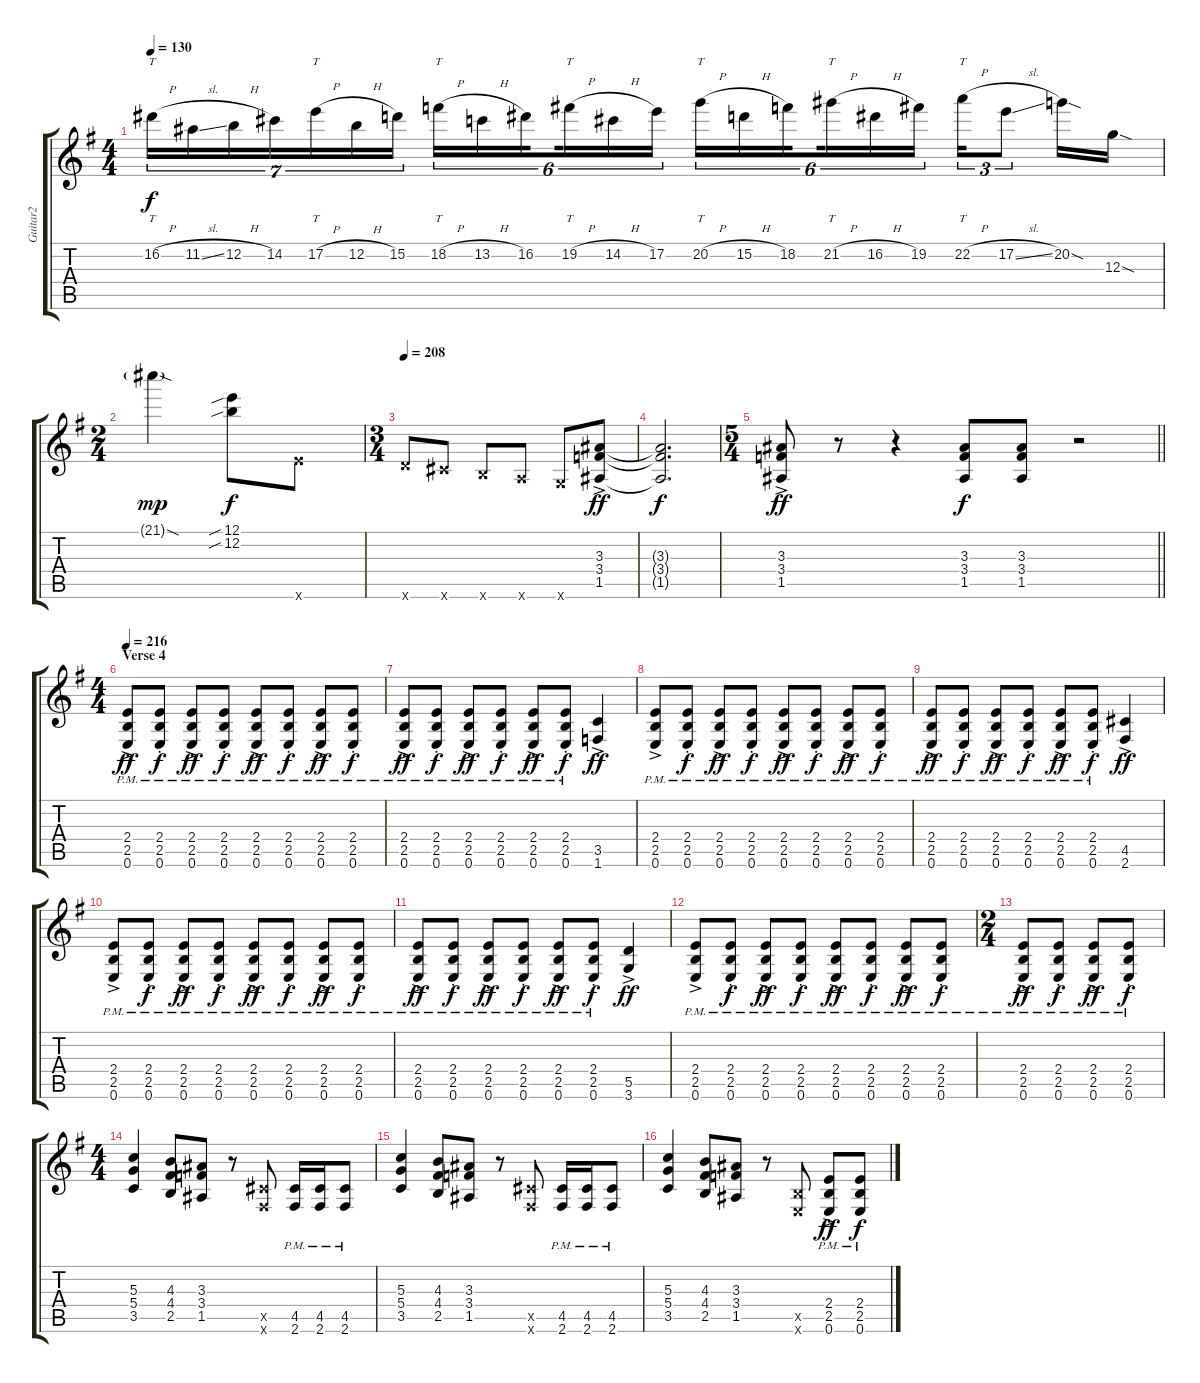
\track ("Guitar2" "Guitar2") {instrument distortionguitar}
\staff {score tabs}
\tuning (E4 B3 G3 D3 A2 E2) {hide}
\ts (4 4)
\tempo 130
\clef g2
\ks eminor
16.2{h}.16{tt tu (7 4) dy f} 11.2{sl}.16{tu (7 4)} 12.2{h}.16{tu (7 4)} 14.2.16{tu (7 4)} 17.2{h}.16{tt tu (7 4)} 12.2{h}.16{tu (7 4)} 15.2.16{tu (7 4)} 18.2{h}.16{tt tu (6 4)} 13.2{h}.16{tu (6 4)} 16.2.16{tu (6 4) beam splitsecondary} 19.2{h}.16{tt tu (6 4)} 14.2{h}.16{tu (6 4)} 17.2.16{tu (6 4)} 20.2{h}.16{tt tu (6 4)} 15.2{h}.16{tu (6 4)} 18.2.16{tu (6 4) beam splitsecondary} 21.2{h}.16{tt tu (6 4)} 16.2{h}.16{tu (6 4)} 19.2.16{tu (6 4)} 22.2{h}.16{tt tu (3 2)} 17.2{sl}.8{tu (3 2)} 20.2{sod}.16 12.3{sod}.16 |
\ts (2 4)
21.1{sod g}.4{dy mp} (12.1{sib} 12.2{sib}).8{dy f} 12.6{x}.8 |
\ts (3 4)
\tempo 208
10.6{x}.8 9.6{x}.8 7.6{x}.8 5.6{x}.8 3.6{x}.8 (3.3{ac} 3.4{ac} 1.5{ac}).8{dy ff} |
(3.3{t} 3.4{t} 1.5{t}).2{d dy f} |
\ts (5 4)
\barLineRight lightlight
(3.3{ac} 3.4{ac} 1.5{ac}).8{dy ff volume 13} r.8 r.4 (3.3 3.4 1.5).8{dy f} (3.3 3.4 1.5).8 r.2 |
\ts (4 4)
\section ("" "Verse 4")
\tempo 216
(2.4{ac pm} 2.5{ac pm} 0.6{ac pm}).8{dy ff} (2.4{pm st} 2.5{pm st} 0.6{pm st}).8{dy f} (2.4{ac pm} 2.5{ac pm} 0.6{ac pm}).8{dy ff} (2.4{pm st} 2.5{pm st} 0.6{pm st}).8{dy f} (2.4{ac pm} 2.5{ac pm} 0.6{ac pm}).8{dy ff} (2.4{pm st} 2.5{pm st} 0.6{pm st}).8{dy f} (2.4{ac pm} 2.5{ac pm} 0.6{ac pm}).8{dy ff} (2.4{pm st} 2.5{pm st} 0.6{pm st}).8{dy f} |
(2.4{ac pm} 2.5{ac pm} 0.6{ac pm}).8{dy ff} (2.4{pm st} 2.5{pm st} 0.6{pm st}).8{dy f} (2.4{ac pm} 2.5{ac pm} 0.6{ac pm}).8{dy ff} (2.4{pm st} 2.5{pm st} 0.6{pm st}).8{dy f} (2.4{ac pm} 2.5{ac pm} 0.6{ac pm}).8{dy ff} (2.4{pm st} 2.5{pm st} 0.6{pm st}).8{dy f} (3.5{ac} 1.6{ac}).4{dy ff} |
(2.4{ac pm} 2.5{ac pm} 0.6{ac pm}).8 (2.4{pm st} 2.5{pm st} 0.6{pm st}).8{dy f} (2.4{ac pm} 2.5{ac pm} 0.6{ac pm}).8{dy ff} (2.4{pm st} 2.5{pm st} 0.6{pm st}).8{dy f} (2.4{ac pm} 2.5{ac pm} 0.6{ac pm}).8{dy ff} (2.4{pm st} 2.5{pm st} 0.6{pm st}).8{dy f} (2.4{ac pm} 2.5{ac pm} 0.6{ac pm}).8{dy ff} (2.4{pm st} 2.5{pm st} 0.6{pm st}).8{dy f} |
(2.4{ac pm} 2.5{ac pm} 0.6{ac pm}).8{dy ff} (2.4{pm st} 2.5{pm st} 0.6{pm st}).8{dy f} (2.4{ac pm} 2.5{ac pm} 0.6{ac pm}).8{dy ff} (2.4{pm st} 2.5{pm st} 0.6{pm st}).8{dy f} (2.4{ac pm} 2.5{ac pm} 0.6{ac pm}).8{dy ff} (2.4{pm st} 2.5{pm st} 0.6{pm st}).8{dy f} (4.5{ac} 2.6{ac}).4{dy ff} |
(2.4{ac pm} 2.5{ac pm} 0.6{ac pm}).8 (2.4{pm st} 2.5{pm st} 0.6{pm st}).8{dy f} (2.4{ac pm} 2.5{ac pm} 0.6{ac pm}).8{dy ff} (2.4{pm st} 2.5{pm st} 0.6{pm st}).8{dy f} (2.4{ac pm} 2.5{ac pm} 0.6{ac pm}).8{dy ff} (2.4{pm st} 2.5{pm st} 0.6{pm st}).8{dy f} (2.4{ac pm} 2.5{ac pm} 0.6{ac pm}).8{dy ff} (2.4{pm st} 2.5{pm st} 0.6{pm st}).8{dy f} |
(2.4{ac pm} 2.5{ac pm} 0.6{ac pm}).8{dy ff} (2.4{pm st} 2.5{pm st} 0.6{pm st}).8{dy f} (2.4{ac pm} 2.5{ac pm} 0.6{ac pm}).8{dy ff} (2.4{pm st} 2.5{pm st} 0.6{pm st}).8{dy f} (2.4{ac pm} 2.5{ac pm} 0.6{ac pm}).8{dy ff} (2.4{pm st} 2.5{pm st} 0.6{pm st}).8{dy f} (5.5{ac} 3.6{ac}).4{dy ff} |
(2.4{ac pm} 2.5{ac pm} 0.6{ac pm}).8 (2.4{pm st} 2.5{pm st} 0.6{pm st}).8{dy f} (2.4{ac pm} 2.5{ac pm} 0.6{ac pm}).8{dy ff} (2.4{pm st} 2.5{pm st} 0.6{pm st}).8{dy f} (2.4{ac pm} 2.5{ac pm} 0.6{ac pm}).8{dy ff} (2.4{pm st} 2.5{pm st} 0.6{pm st}).8{dy f} (2.4{ac pm} 2.5{ac pm} 0.6{ac pm}).8{dy ff} (2.4{pm st} 2.5{pm st} 0.6{pm st}).8{dy f} |
\ts (2 4)
(2.4{ac pm} 2.5{ac pm} 0.6{ac pm}).8{dy ff} (2.4{pm st} 2.5{pm st} 0.6{pm st}).8{dy f} (2.4{ac pm} 2.5{ac pm} 0.6{ac pm}).8{dy ff} (2.4{pm st} 2.5{pm st} 0.6{pm st}).8{dy f} |
\ts (4 4)
(5.3 5.4 3.5).4 (4.3 4.4 2.5).8 (3.3 3.4 1.5).8 r.8 (4.5{x} 2.6{x}).8 (4.5{pm} 2.6{pm}).16 (4.5{pm} 2.6{pm}).16 (4.5{pm} 2.6{pm}).8 |
(5.3 5.4 3.5).4 (4.3 4.4 2.5).8 (3.3 3.4 1.5).8 r.8 (4.5{x} 2.6{x}).8 (4.5{pm} 2.6{pm}).16 (4.5{pm} 2.6{pm}).16 (4.5{pm} 2.6{pm}).8 |
(5.3 5.4 3.5).4 (4.3 4.4 2.5).8 (3.3 3.4 1.5).8 r.8 (2.5{x} 0.6{x}).8 (2.4{ac pm} 2.5{ac pm} 0.6{ac pm}).8{dy ff} (2.4{pm} 2.5{pm} 0.6{pm}).8{dy f}
